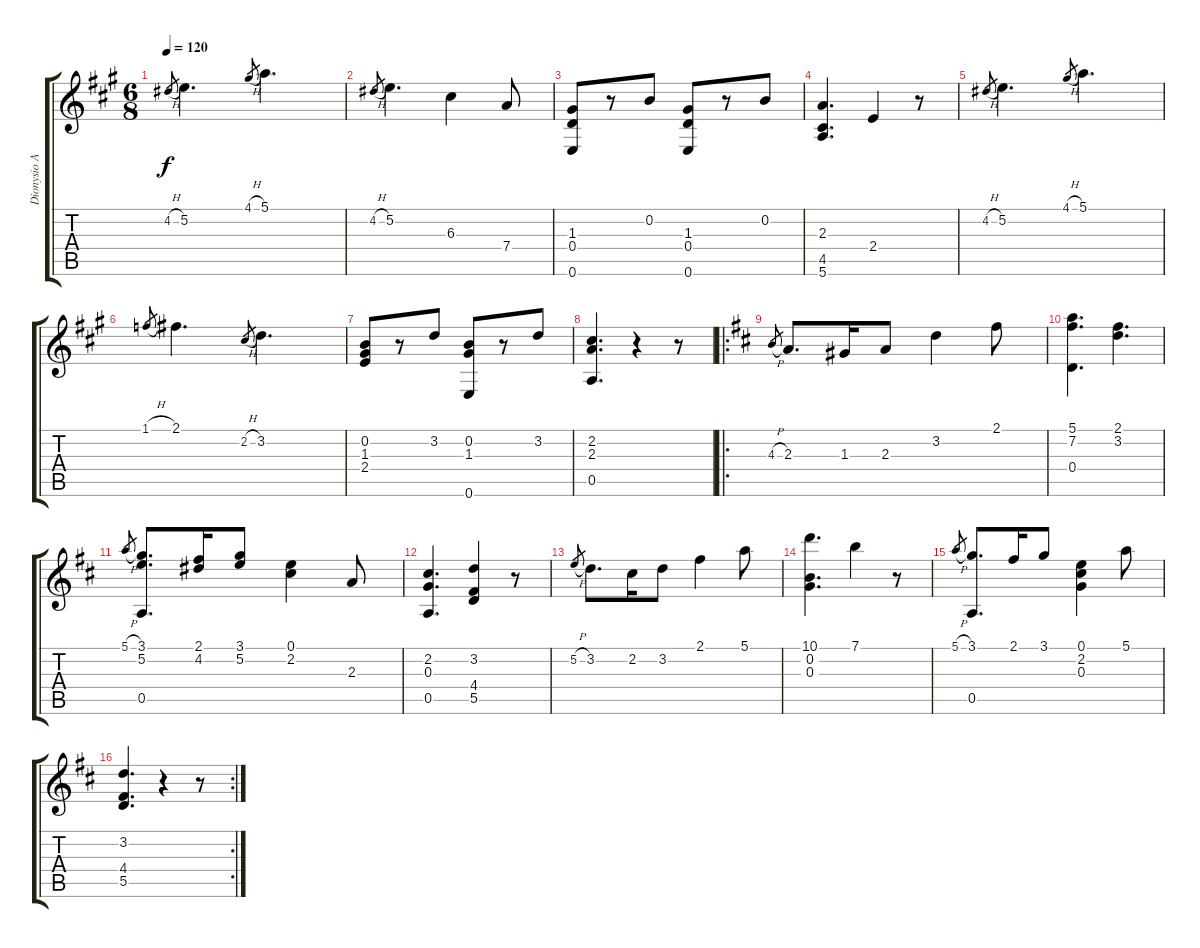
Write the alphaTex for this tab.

\track ("Dionysio Aguado" "Dionysio A") {instrument acousticguitarnylon}
\staff {score tabs}
\tuning (E4 B3 G3 D3 A2 E2) {hide}
\ts (6 8)
\tempo 120
\clef g2
\ks a
4.2{h}.8{gr dy f} 5.2.4{d} 4.1{h}.8{gr} 5.1.4{d} |
4.2{h}.8{gr} 5.2.4{d} 6.3.4 7.4.8 |
(1.3 0.4 0.6).8 r.8 0.2.8 (1.3 0.4 0.6).8 r.8 0.2.8 |
(2.3 4.5 5.6).4{d} 2.4.4 r.8 |
4.2{h}.8{gr} 5.2.4{d} 4.1{h}.8{gr} 5.1.4{d} |
1.1{h}.8{gr} 2.1.4{d} 2.2{h}.8{gr} 3.2.4{d} |
(0.2 1.3 2.4).8 r.8 3.2.8 (0.2 1.3 0.6).8 r.8 3.2.8 |
(2.2 2.3 0.5).4{d} r.4 r.8 |
\ro
\ks d
4.3{h}.8{gr} 2.3.8{d} 1.3.16 2.3.8 3.2.4 2.1.8 |
(5.1 7.2 0.4).4{d} (2.1 3.2).4{d} |
5.1{h}.8{gr} (3.1 5.2 0.5).8{d} (2.1 4.2).16 (3.1 5.2).8 (0.1 2.2).4 2.3.8 |
(2.2 0.3 0.5).4{d} (3.2 4.4 5.5).4 r.8 |
5.2{h}.8{gr} 3.2.8{d} 2.2.16 3.2.8 2.1.4 5.1.8 |
(10.1 0.2 0.3).4{d} 7.1.4 r.8 |
5.1{h}.8{gr} (3.1 0.5).8{d} 2.1.16 3.1.8 (0.1 2.2 0.3).4 5.1.8 |
\rc 2
(3.2 4.4 5.5).4{d} r.4 r.8
